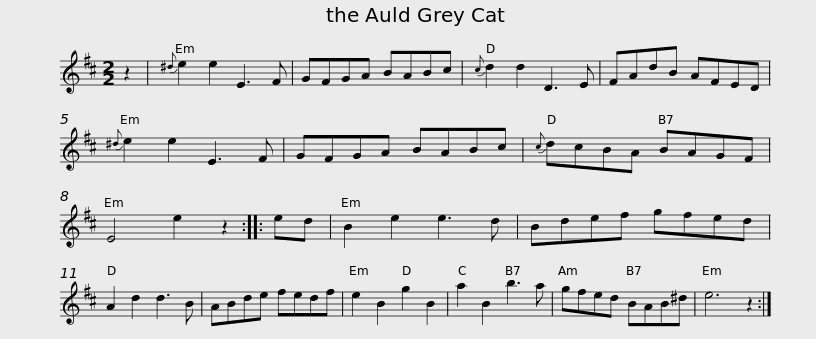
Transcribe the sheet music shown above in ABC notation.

X:1
L:1/8
M:2/2
I:linebreak $
K:D
V:1 treble
V:1
 z2 |{^d} e2 e2 E3 F | GFGA BABc |{c} d2 d2 D3 E | FAdB AFED | %5
{^d} e2 e2 E3 F |$ GFGA BABc |{c} dcBA BAGF | E4 e2 z2 :: ed | %10
 B2 e2 e3 d | Bdef gfed | A2 d2 d3 B |$ ABde fedf | e2 B2 g2 B2 | %15
 a2 B2 b3 a | gfed BAB^d | e6 z2 :| %18
